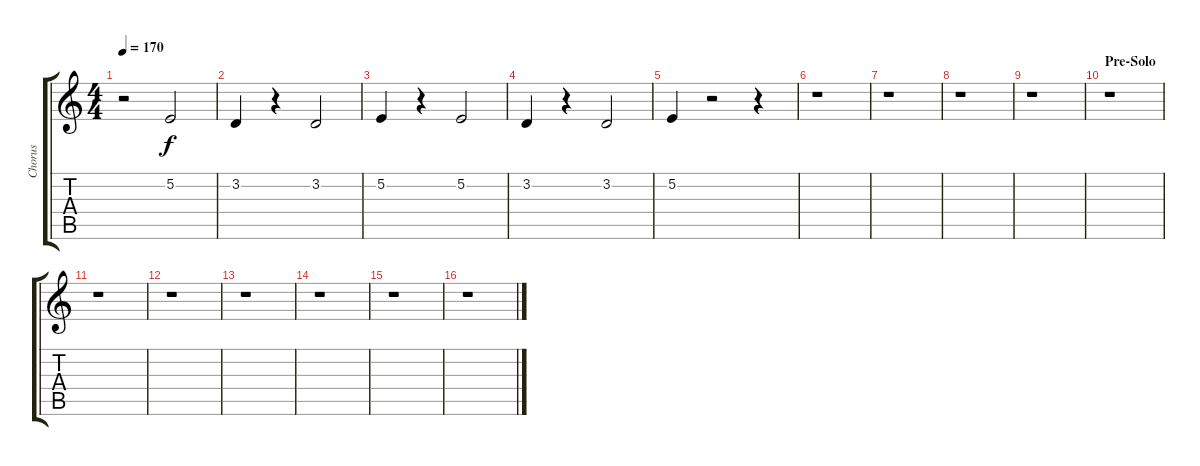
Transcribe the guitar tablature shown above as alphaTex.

\track ("Chorus" "Chorus") {instrument trumpet}
\staff {score tabs}
\tuning (E4 B3 G3 D3 A2 E2) {hide}
\ts (4 4)
\tempo 170
\clef g2
\ks c
r.2{dy f} 5.2.2 |
3.2.4 r.4 3.2.2 |
5.2.4 r.4 5.2.2 |
3.2.4 r.4 3.2.2 |
5.2.4 r.2 r.4 |
r.1 |
r.1 |
r.1 |
r.1 |
\section ("" "Pre-Solo")
r.1 |
r.1 |
r.1 |
r.1 |
r.1 |
r.1 |
r.1
